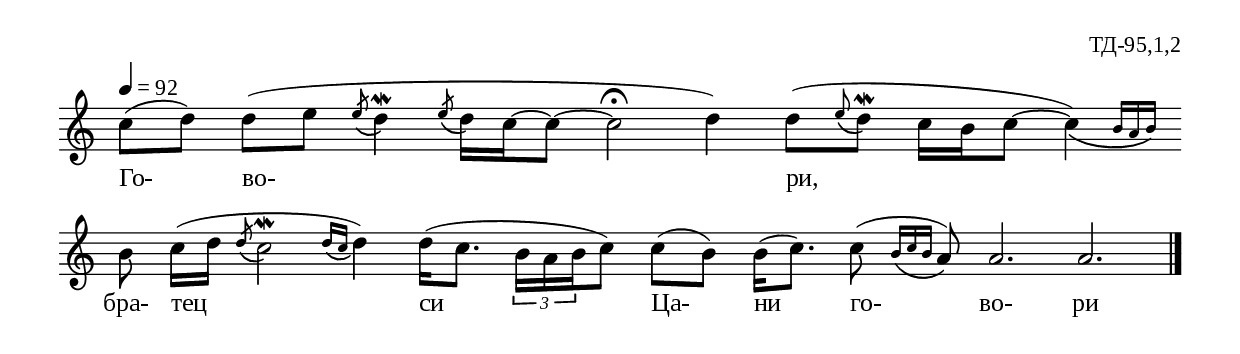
%{
td_095_1_02
%}

\include "td-preamble.ly"

\score {
\relative c'' {
\tempo 4 = 92
\cadenzaOn
\phrasingSlurDown
c8([ d]) d[( e] \grace { \stdB e\( \stdE } d4\)\mordent 
\grace { \stdB e8\( \stdE } d16[\) c~ c8]~ c2\fermata d4)
d8[( \grace { e\( } d\mordent\)] c16[ b c8]~ \afterGrace c4)\( { b16[ a b]\) }
\bar ""
b8\noBeam c16[( d] \grace { \stdB d8\( \stdE } c2\mordent\) \grace { d16[\( c] } d4\))
d16[( c8.] \times 2/3 { b16[ a b } c8]) c[( b]) b16[( c8.]) c8\noBeam( \grace { b16[\( c b] } a8)\)
a2. a
 \bar "|." 
}
\addlyrics { Го- во- ри, бра- тец си Ца- ни го- во- ри }
%
\layout {
   \context { 
	    \Staff \remove "Time_signature_engraver" } 
  indent = #0
  line-width = 190\mm
  ragged-right=##f
}
%
\midi { 
	\context {
		\Score tempoWholesPerMinute = #(ly:make-moment 92 4)
		}
	}
}
%
\header{
  opus = "ТД-95,1,2"
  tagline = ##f
}


